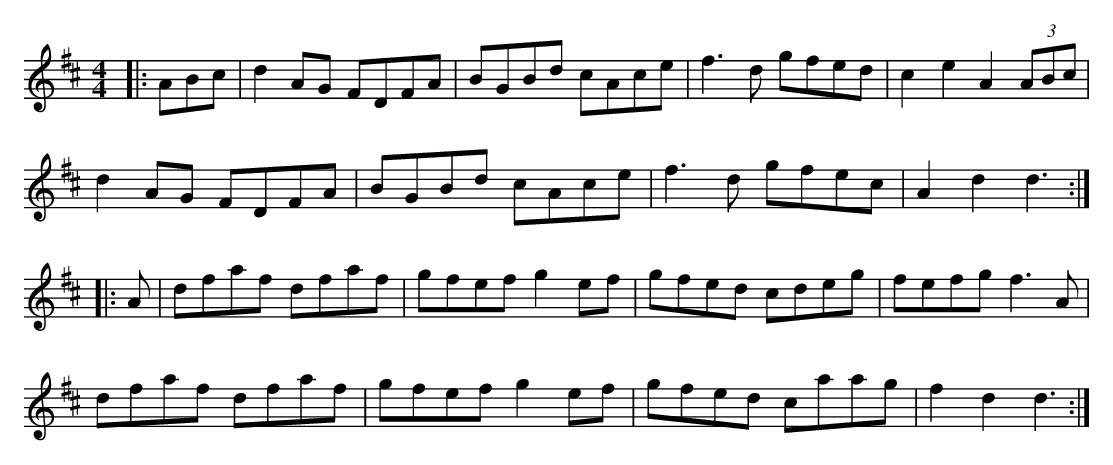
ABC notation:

X:1
M:4/4
K:D
|:ABc|d2AG FDFA|BGBd cAce|f3d gfed|c2e2 A2 (3ABc|
d2AG FDFA|BGBd cAce|f3d gfec|A2d2 d3:|
|:A|dfaf dfaf|gfef g2ef|gfed cdeg|fefg f3A|
dfaf dfaf|gfef g2ef|gfed caag|f2 d2 d3:|
